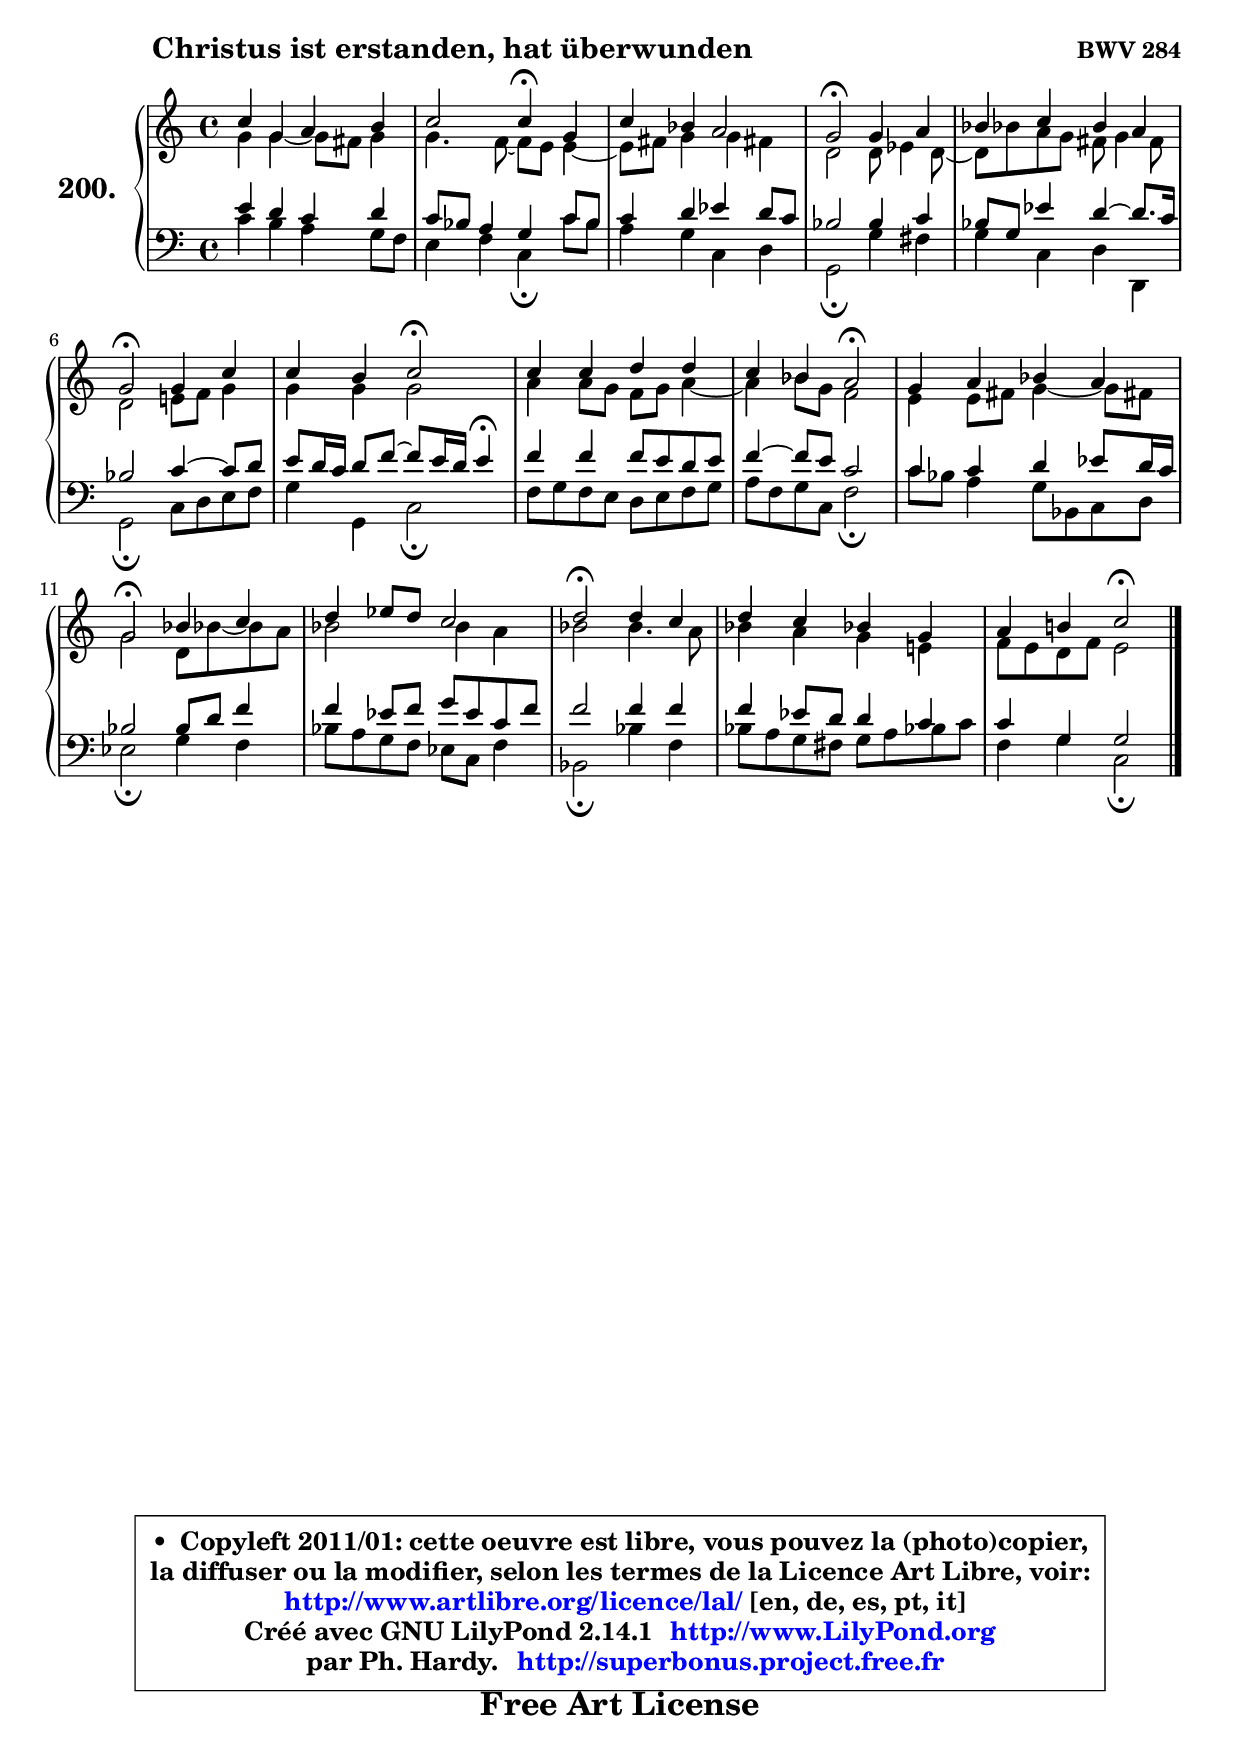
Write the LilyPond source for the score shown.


\version "2.14.1"

    \paper {
%	system-system-spacing #'padding = #0.1
%	score-system-spacing #'padding = #0.1
%	ragged-bottom = ##f
%	ragged-last-bottom = ##f
	}

    \header {
      opus = \markup { \bold "BWV 284" }
      piece = \markup { \hspace #9 \fontsize #2 \bold "Christus ist erstanden, hat überwunden" }
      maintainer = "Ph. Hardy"
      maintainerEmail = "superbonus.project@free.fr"
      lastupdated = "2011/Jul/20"
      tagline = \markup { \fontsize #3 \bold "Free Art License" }
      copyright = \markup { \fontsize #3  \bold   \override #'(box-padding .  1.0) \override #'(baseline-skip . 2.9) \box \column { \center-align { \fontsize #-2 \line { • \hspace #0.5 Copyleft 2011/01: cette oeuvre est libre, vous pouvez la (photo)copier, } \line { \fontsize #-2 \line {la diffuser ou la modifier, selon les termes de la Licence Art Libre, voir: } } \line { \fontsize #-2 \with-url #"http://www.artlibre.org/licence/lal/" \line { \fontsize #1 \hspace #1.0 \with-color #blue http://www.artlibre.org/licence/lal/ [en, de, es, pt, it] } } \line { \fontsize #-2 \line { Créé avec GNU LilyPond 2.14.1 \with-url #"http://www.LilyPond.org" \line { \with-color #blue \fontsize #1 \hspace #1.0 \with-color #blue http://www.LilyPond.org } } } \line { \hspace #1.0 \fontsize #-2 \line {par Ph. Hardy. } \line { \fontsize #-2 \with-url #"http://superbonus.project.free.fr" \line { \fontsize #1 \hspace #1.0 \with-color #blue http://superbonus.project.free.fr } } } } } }

	  }

  guidemidi = {
        R1 |
        r2 \tempo 4 = 30 r4 \tempo 4 = 78 r4 |
        R1 |
        \tempo 4 = 34 r2 \tempo 4 = 78 r2 |
        R1 |
        \tempo 4 = 34 r2 \tempo 4 = 78 r2 |
        r2 \tempo 4 = 34 r2 \tempo 4 = 78 |
        R1 |
        r2 \tempo 4 = 34 r2 \tempo 4 = 78 |
        R1 |
        \tempo 4 = 34 r2 \tempo 4 = 78 r2 |
        R1 |
        \tempo 4 = 34 r2 \tempo 4 = 78 r2 |
        R1 |
        r2 \tempo 4 = 34 r2 |
	}

  upper = {
\displayLilyMusic \transpose c c {
	\time 4/4
	\key c \major
	\clef treble
        \mergeDifferentlyDottedOn
	\voiceOne
	<< { 
	% SOPRANO
	\set Voice.midiInstrument = "acoustic grand"
	\relative c'' {
        c4 g a b |
        c2 c4\fermata g |
        c4 bes a2 |
        g2\fermata g4 a |
        bes4 c bes a |
\break
        g2\fermata g4 c |
        c4 b c2\fermata |
        c4 c d d |
        c4 bes a2\fermata |
        g4 a bes a |
\break
        g2\fermata bes4 c |
        d4 es8 d c2 |
        d2\fermata d4 c |
        d4 c bes! g |
        a4 b!4 c2\fermata |
        \bar "|."
	} % fin de relative
	}

	\context Voice="1" { \voiceTwo 
	% ALTO
	\set Voice.midiInstrument = "acoustic grand"
	\relative c'' {
        g4 g4 ~ g8 fis8 g4 |
        g4. f8 ~ f e8 e4 ~ |
	e8 fis8 g4 g fis! |
        d2 d8 es4 d8 ~ |
	d8 bes'!8 a g fis g4 fis8 |
        d2 e!8 f8 g4 |
        g4 g g2 |
        a4 a8 g f g a4 ~ |
	a4 bes8 g f2 |
        e4 e8 fis g4 ~ g8 fis!8 |
        g2 d8 bes'!8 ~ bes8 a8 |
        bes2 bes4 a |
        bes2 bes4. a8 |
        bes4 a g e! |
        f8 e d f e2 |
        \bar "|."
	} % fin de relative
	\oneVoice
	} >>
}
	}

    lower = {
\transpose c c {
	\time 4/4
	\key c \major
	\clef bass

	\voiceOne
	<< { 
	% TENOR
	\set Voice.midiInstrument = "acoustic grand"
	\relative c' {
        e4 d c d |
        c8 bes a4 g c8 bes |
        c4 d es d8 c |
        bes2 bes4 c |
        bes8 g es'4 d4 ~ d8. c16 |
        bes2 c4 ~ c8 d |
        e8 d16 c d8 f8 ~ f8 e16 d16 e4\fermata |
        f4 f f8 e d e |
        f4 ~ f8 e c2 |
        c4 c d es8 d16 c |
        bes2 bes8 d f4 |
        f4 es8 f g es c f |
        f2 f4 f |
        f4 es8 d d4 c |
        c4 g g2 |
        \bar "|."
	} % fin de relative
	}
	\context Voice="1" { \voiceTwo 
	% BASS
	\set Voice.midiInstrument = "acoustic grand"
	\relative c' {
        c4 b a g8 f8 |
        e4 f c\fermata c'8 bes |
        a4 g c, d |
        g,2\fermata g'4 fis |
        g4 c, d d, |
        g2\fermata c8 d e f |
        g4 g, c2\fermata |
        f8 g f e d e f g8 |
        a8 f g c, f2\fermata |
        c'8 bes a4 g8 bes, c d |
        es2\fermata g4 f |
        bes8 a g f es c f4 |
        bes,2\fermata bes'4 f |
        bes8 a g fis g a bes! c8 |
        f,4 g c,2\fermata |
        \bar "|."
	} % fin de relative
	\oneVoice
	} >>
}
	}


    \score { 

	\new PianoStaff <<
	\set PianoStaff.instrumentName = \markup { \bold \huge "200." }
	\new Staff = "upper" \upper
	\new Staff = "lower" \lower
	>>

    \layout {
%	ragged-last = ##f
	   }

         } % fin de score

  \score {
    \unfoldRepeats { << \guidemidi \upper \lower >> }
    \midi {
    \context {
     \Staff
      \remove "Staff_performer"
               }

     \context {
      \Voice
       \consists "Staff_performer"
                }

     \context { 
      \Score
      tempoWholesPerMinute = #(ly:make-moment 78 4)
		}
	    }
	}


